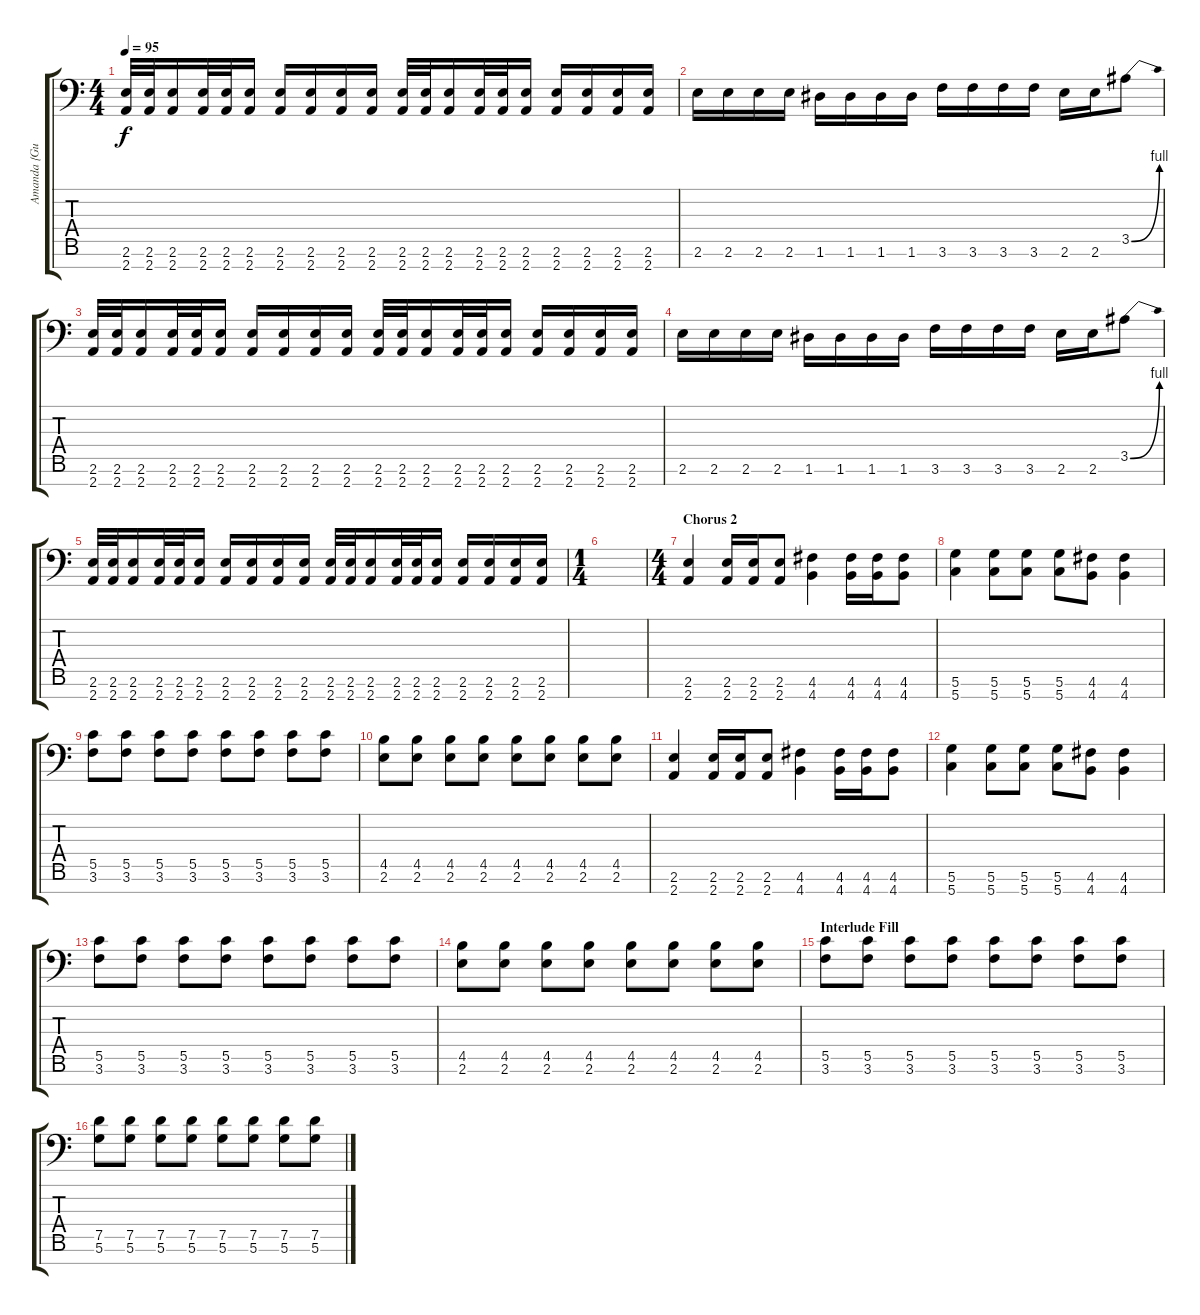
\track ("Amanda {Guitar}" "Amanda {Gu") {instrument distortionguitar}
\staff {score tabs}
\tuning (D4 A3 F3 C3 G2 D2 G1) {hide}
\ts (4 4)
\tempo 95
\clef f4
\ks c
(2.6 2.7).32{dy f} (2.6 2.7).32 (2.6 2.7).16 (2.6 2.7).32 (2.6 2.7).32 (2.6 2.7).16 (2.6 2.7).16 (2.6 2.7).16 (2.6 2.7).16 (2.6 2.7).16 (2.6 2.7).32 (2.6 2.7).32 (2.6 2.7).16 (2.6 2.7).32 (2.6 2.7).32 (2.6 2.7).16 (2.6 2.7).16 (2.6 2.7).16 (2.6 2.7).16 (2.6 2.7).16 |
2.6.16{instrument distortionguitar} 2.6.16 2.6.16 2.6.16 1.6.16 1.6.16 1.6.16 1.6.16 3.6.16 3.6.16 3.6.16 3.6.16 2.6.16 2.6.16 3.5{be (bend 0 0 60 4)}.8 |
(2.6 2.7).32 (2.6 2.7).32 (2.6 2.7).16 (2.6 2.7).32 (2.6 2.7).32 (2.6 2.7).16 (2.6 2.7).16 (2.6 2.7).16 (2.6 2.7).16 (2.6 2.7).16 (2.6 2.7).32 (2.6 2.7).32 (2.6 2.7).16 (2.6 2.7).32 (2.6 2.7).32 (2.6 2.7).16 (2.6 2.7).16 (2.6 2.7).16 (2.6 2.7).16 (2.6 2.7).16 |
2.6.16{instrument distortionguitar} 2.6.16 2.6.16 2.6.16 1.6.16 1.6.16 1.6.16 1.6.16 3.6.16 3.6.16 3.6.16 3.6.16 2.6.16 2.6.16 3.5{be (bend 0 0 60 4)}.8 |
(2.6 2.7).32 (2.6 2.7).32 (2.6 2.7).16 (2.6 2.7).32 (2.6 2.7).32 (2.6 2.7).16 (2.6 2.7).16 (2.6 2.7).16 (2.6 2.7).16 (2.6 2.7).16 (2.6 2.7).32 (2.6 2.7).32 (2.6 2.7).16 (2.6 2.7).32 (2.6 2.7).32 (2.6 2.7).16 (2.6 2.7).16 (2.6 2.7).16 (2.6 2.7).16 (2.6 2.7).16 |
\ts (1 4)
|
\ts (4 4)
\section ("" "Chorus 2")
(2.6 2.7).4 (2.6 2.7).16 (2.6 2.7).16 (2.6 2.7).8 (4.6 4.7).4 (4.6 4.7).16 (4.6 4.7).16 (4.6 4.7).8 |
(5.6 5.7).4 (5.6 5.7).8 (5.6 5.7).8 (5.6 5.7).8 (4.6 4.7).8 (4.6 4.7).4 |
(5.5 3.6).8 (5.5 3.6).8 (5.5 3.6).8 (5.5 3.6).8 (5.5 3.6).8 (5.5 3.6).8 (5.5 3.6).8 (5.5 3.6).8 |
(4.5 2.6).8 (4.5 2.6).8 (4.5 2.6).8 (4.5 2.6).8 (4.5 2.6).8 (4.5 2.6).8 (4.5 2.6).8 (4.5 2.6).8 |
(2.6 2.7).4 (2.6 2.7).16 (2.6 2.7).16 (2.6 2.7).8 (4.6 4.7).4 (4.6 4.7).16 (4.6 4.7).16 (4.6 4.7).8 |
(5.6 5.7).4 (5.6 5.7).8 (5.6 5.7).8 (5.6 5.7).8 (4.6 4.7).8 (4.6 4.7).4 |
(5.5 3.6).8 (5.5 3.6).8 (5.5 3.6).8 (5.5 3.6).8 (5.5 3.6).8 (5.5 3.6).8 (5.5 3.6).8 (5.5 3.6).8 |
(4.5 2.6).8 (4.5 2.6).8 (4.5 2.6).8 (4.5 2.6).8 (4.5 2.6).8 (4.5 2.6).8 (4.5 2.6).8 (4.5 2.6).8 |
\section ("" "Interlude Fill")
(5.5 3.6).8 (5.5 3.6).8 (5.5 3.6).8 (5.5 3.6).8 (5.5 3.6).8 (5.5 3.6).8 (5.5 3.6).8 (5.5 3.6).8 |
(7.5 5.6).8 (7.5 5.6).8 (7.5 5.6).8 (7.5 5.6).8 (7.5 5.6).8 (7.5 5.6).8 (7.5 5.6).8 (7.5 5.6).8
